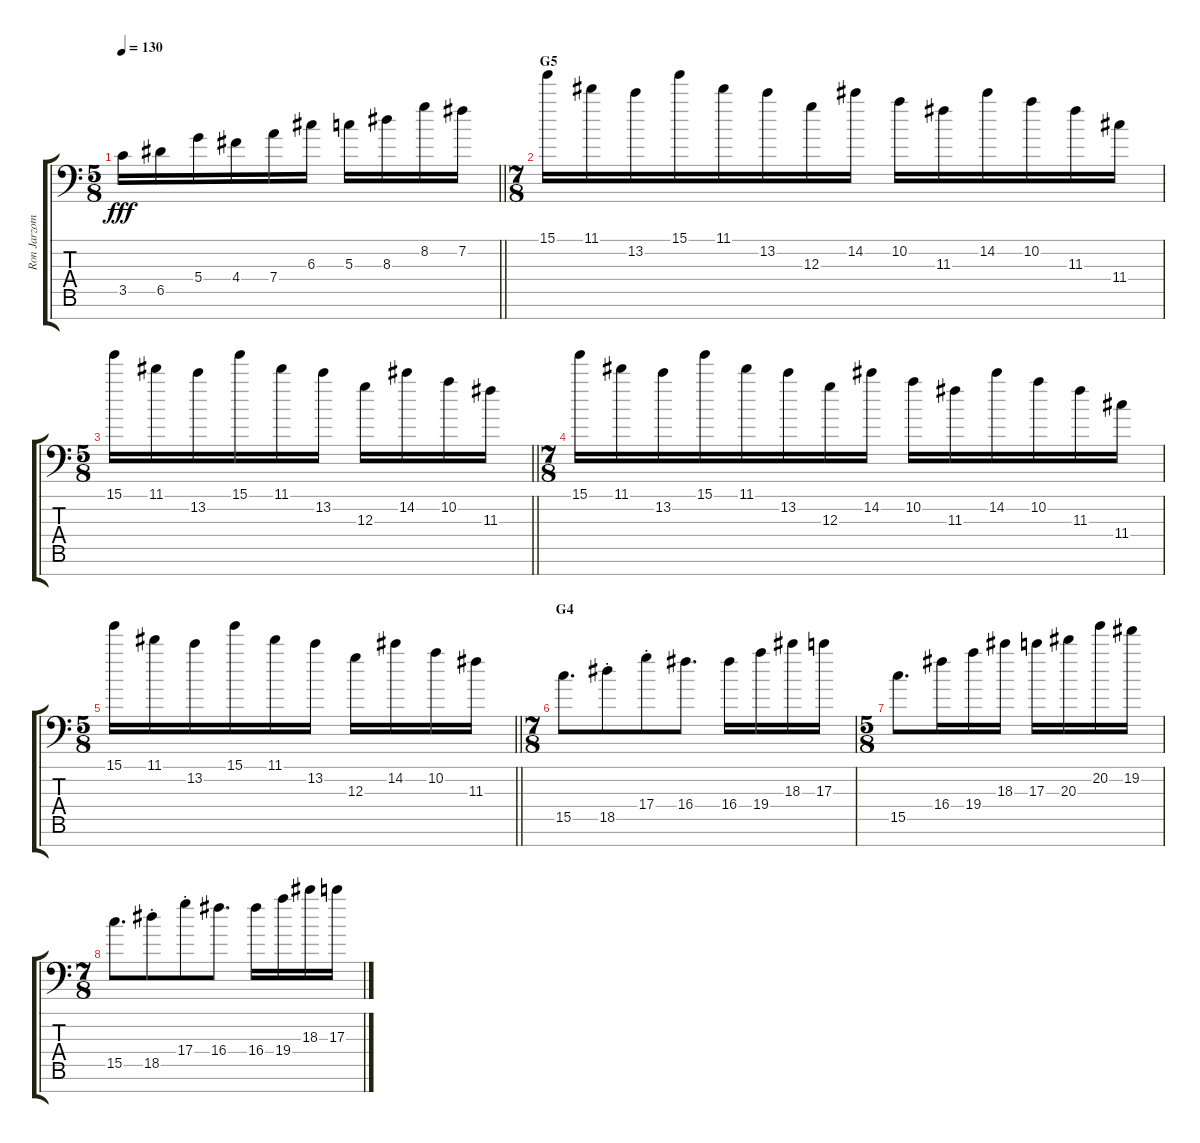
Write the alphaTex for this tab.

\track ("Ron Jarzombek Lead 1" "Ron Jarzom") {instrument overdrivenguitar}
\staff {score tabs}
\tuning (E4 B3 G3 D3 A2 E2 A1) {hide}
\ts (5 8)
\tempo 130
\clef f4
\barLineRight lightlight
\ks c
3.5.16{dy fff} 6.5.16 5.4.16 4.4.16 7.4.16 6.3.16 5.3.16 8.3.16 8.2.16 7.2.16 |
\ts (7 8)
\section ("" "G5")
15.1.16 11.1.16 13.2.16 15.1.16 11.1.16 13.2.16 12.3.16 14.2.16 10.2.16 11.3.16 14.2.16 10.2.16 11.3.16 11.4.16 |
\ts (5 8)
\barLineRight lightlight
15.1.16 11.1.16 13.2.16 15.1.16 11.1.16 13.2.16 12.3.16 14.2.16 10.2.16 11.3.16 |
\ts (7 8)
15.1.16 11.1.16 13.2.16 15.1.16 11.1.16 13.2.16 12.3.16 14.2.16 10.2.16 11.3.16 14.2.16 10.2.16 11.3.16 11.4.16 |
\ts (5 8)
\barLineRight lightlight
15.1.16 11.1.16 13.2.16 15.1.16 11.1.16 13.2.16 12.3.16 14.2.16 10.2.16 11.3.16 |
\ts (7 8)
\section ("" "G4")
15.5.8{d} 18.5{st}.8 17.4{st}.8 16.4.8{d} 16.4.16 19.4.16 18.3.16 17.3.16 |
\ts (5 8)
15.5.8{d} 16.4.16 19.4.16 18.3.16 17.3.16 20.3.16 20.2.16 19.2.16 |
\ts (7 8)
15.5.8{d} 18.5{st}.8 17.4{st}.8 16.4.8{d} 16.4.16 19.4.16 18.3.16 17.3.16
